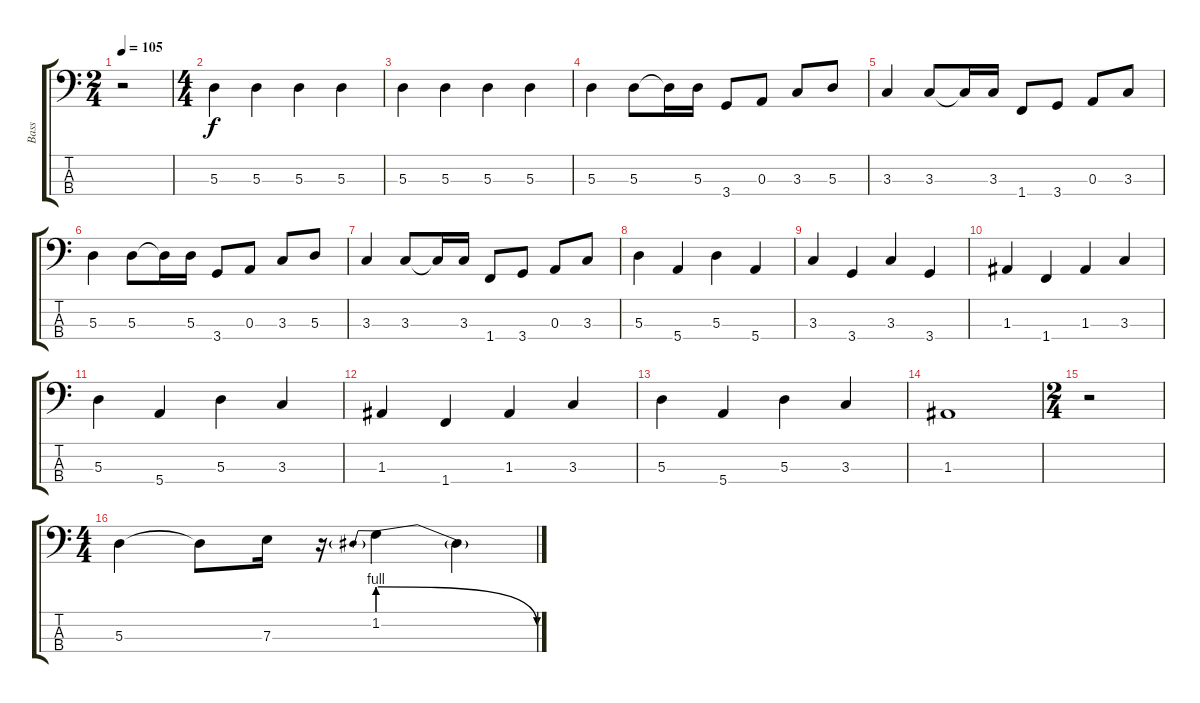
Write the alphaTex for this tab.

\track ("Bass" "Bass") {instrument electricbassfinger}
\staff {score tabs}
\tuning (G2 D2 A1 E1) {hide}
\ts (2 4)
\tempo 105
\clef f4
\ks c
r.2{dy f} |
\ts (4 4)
5.3.4 5.3.4 5.3.4 5.3.4 |
5.3.4 5.3.4 5.3.4 5.3.4 |
5.3.4 5.3.8 5.3{t}.16 5.3.16 3.4.8 0.3.8 3.3.8 5.3.8 |
3.3.4 3.3.8 3.3{t}.16 3.3.16 1.4.8 3.4.8 0.3.8 3.3.8 |
5.3.4 5.3.8 5.3{t}.16 5.3.16 3.4.8 0.3.8 3.3.8 5.3.8 |
3.3.4 3.3.8 3.3{t}.16 3.3.16 1.4.8 3.4.8 0.3.8 3.3.8 |
5.3.4 5.4.4 5.3.4 5.4.4 |
3.3.4 3.4.4 3.3.4 3.4.4 |
1.3.4 1.4.4 1.3.4 3.3.4 |
5.3.4 5.4.4 5.3.4 3.3.4 |
1.3.4 1.4.4 1.3.4 3.3.4 |
5.3.4 5.4.4 5.3.4 3.3.4 |
1.3.1 |
\ts (2 4)
r.2 |
\ts (4 4)
5.3.4 5.3{t}.8 7.3.16 r.16 1.2{be (prebendrelease 0 4 60 0)}.4 1.2{t}.4
